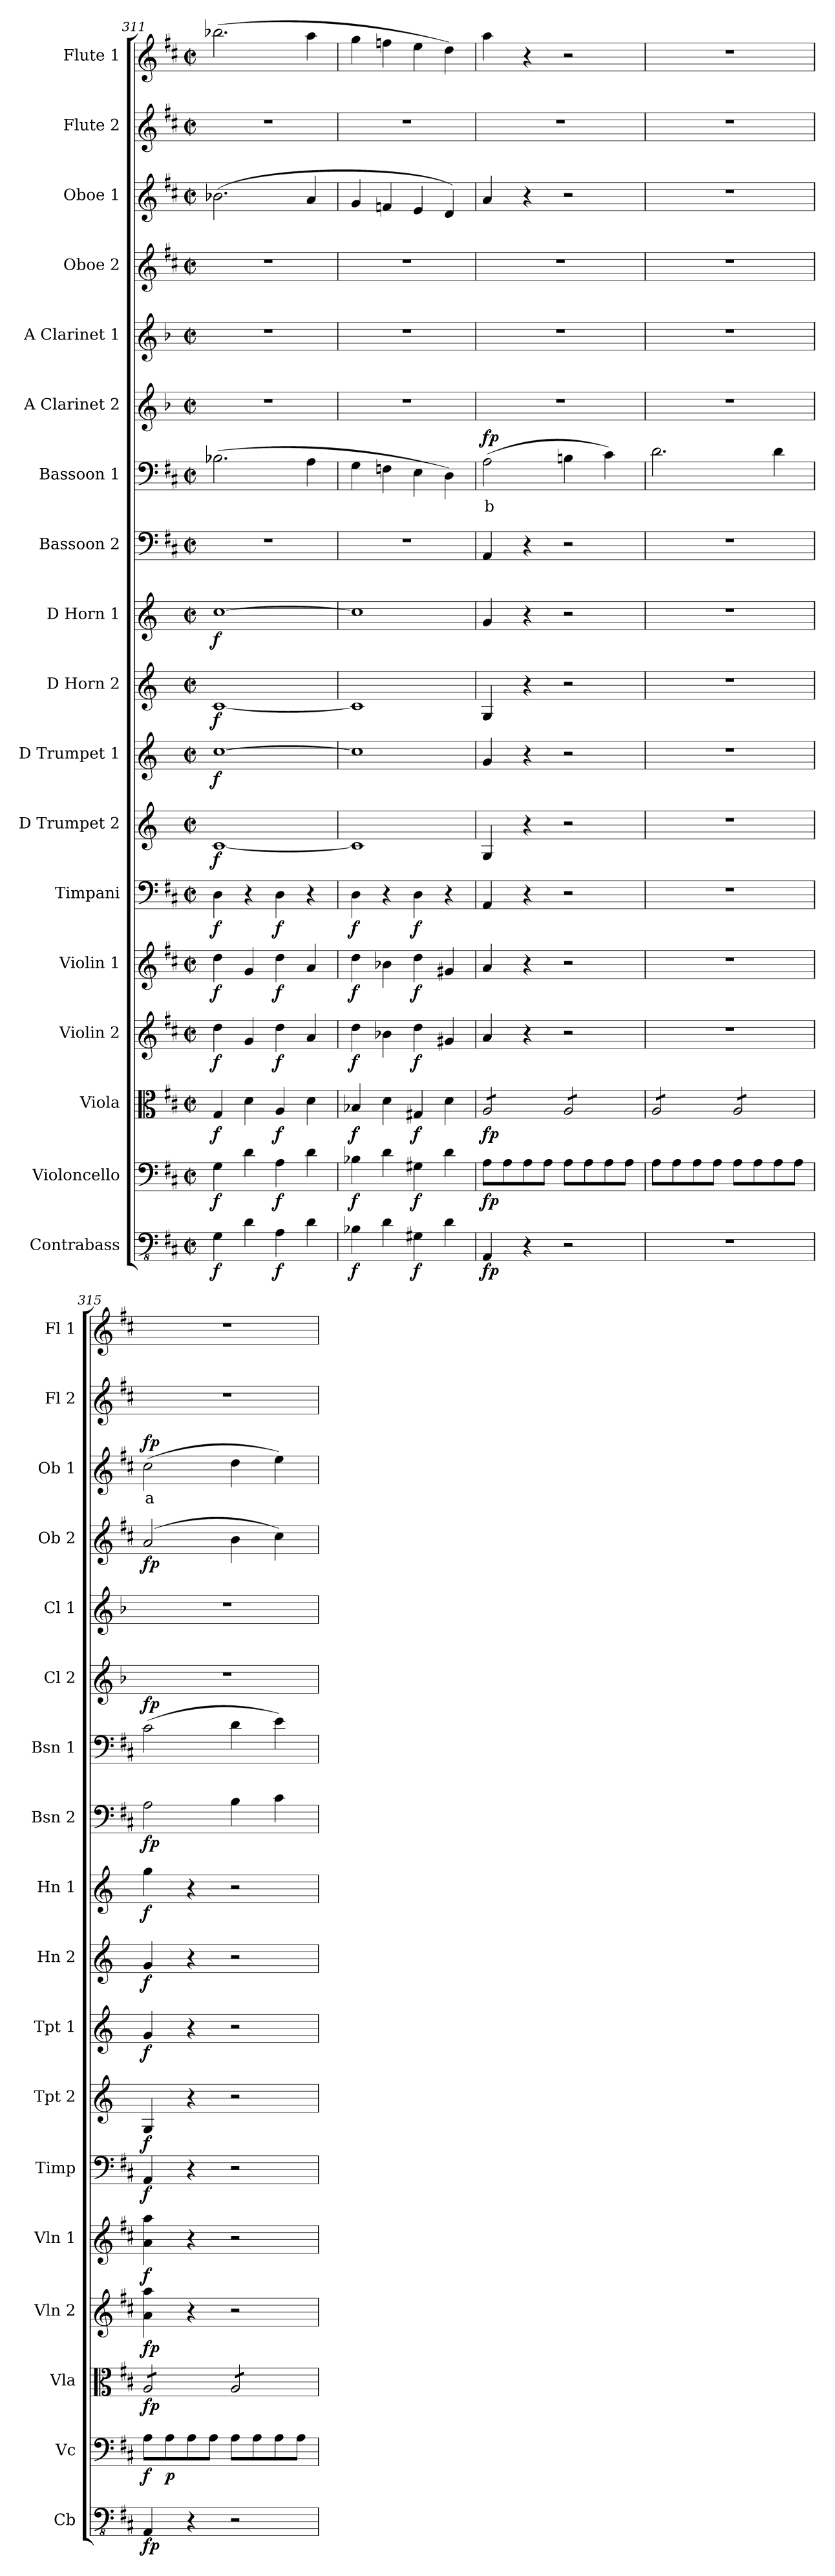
**kern	**dynam	**kern	**dynam	**kern	**dynam	**kern	**dynam	**kern	**dynam	**kern	**dynam	**kern	**dynam	**kern	**dynam	**kern	**dynam	**kern	**dynam	**kern	**dynam	**kern	**text	**dynam	**kern	**kern	**kern	**dynam	**kern	**text	**dynam	**kern	**kern
*part18	*part18	*part17	*part17	*part16	*part16	*part15	*part15	*part14	*part14	*part13	*part13	*part12	*part12	*part11	*part11	*part10	*part10	*part9	*part9	*part8	*part8	*part7	*part7	*part7	*part6	*part5	*part4	*part4	*part3	*part3	*part3	*part2	*part1
*staff18	*staff18	*staff17	*staff17	*staff16	*staff16	*staff15	*staff15	*staff14	*staff14	*staff13	*staff13	*staff12	*staff12	*staff11	*staff11	*staff10	*staff10	*staff9	*staff9	*staff8	*staff8	*staff7	*staff7	*staff7	*staff6	*staff5	*staff4	*staff4	*staff3	*staff3	*staff3	*staff2	*staff1
*I"Contrabass	*	*I"Violoncello	*	*I"Viola	*	*I"Violin 2	*	*I"Violin 1	*	*I"Timpani	*	*I"D Trumpet 2	*	*I"D Trumpet 1	*	*I"D Horn 2	*	*I"D Horn 1	*	*I"Bassoon 2	*	*I"Bassoon 1	*	*	*I"A Clarinet 2	*I"A Clarinet 1	*I"Oboe 2	*	*I"Oboe 1	*	*	*I"Flute 2	*I"Flute 1
*I'Cb	*	*I'Vc	*	*I'Vla	*	*I'Vln 2	*	*I'Vln 1	*	*I'Timp	*	*I'Tpt 2	*	*I'Tpt 1	*	*I'Hn 2	*	*I'Hn 1	*	*I'Bsn 2	*	*I'Bsn 1	*	*	*I'Cl 2	*I'Cl 1	*I'Ob 2	*	*I'Ob 1	*	*	*I'Fl 2	*I'Fl 1
*clefFv4	*	*clefF4	*	*clefC3	*	*clefG2	*	*clefG2	*	*clefF4	*	*clefG2	*	*clefG2	*	*clefG2	*	*clefG2	*	*clefF4	*	*clefF4	*	*	*clefG2	*clefG2	*clefG2	*	*clefG2	*	*	*clefG2	*clefG2
*	*	*	*	*	*	*	*	*	*	*	*	*ITrd-1c-2	*	*ITrd-1c-2	*	*ITrd6c10	*	*ITrd6c10	*	*	*	*	*	*	*ITrd2c3	*ITrd2c3	*	*	*	*	*	*	*
*k[f#c#]	*	*k[f#c#]	*	*k[f#c#]	*	*k[f#c#]	*	*k[f#c#]	*	*k[f#c#]	*	*k[f#c#]	*	*k[f#c#]	*	*k[f#c#]	*	*k[f#c#]	*	*k[f#c#]	*	*k[f#c#]	*	*	*k[f#c#]	*k[f#c#]	*k[f#c#]	*	*k[f#c#]	*	*	*k[f#c#]	*k[f#c#]
*M2/2	*	*M2/2	*	*M2/2	*	*M2/2	*	*M2/2	*	*M2/2	*	*M2/2	*	*M2/2	*	*M2/2	*	*M2/2	*	*M2/2	*	*M2/2	*	*	*M2/2	*M2/2	*M2/2	*	*M2/2	*	*	*M2/2	*M2/2
*met(c|)	*	*met(c|)	*	*met(c|)	*	*met(c|)	*	*met(c|)	*	*met(c|)	*	*met(c|)	*	*met(c|)	*	*met(c|)	*	*met(c|)	*	*met(c|)	*	*met(c|)	*	*	*met(c|)	*met(c|)	*met(c|)	*	*met(c|)	*	*	*met(c|)	*met(c|)
=311	=311	=311	=311	=311	=311	=311	=311	=311	=311	=311	=311	=311	=311	=311	=311	=311	=311	=311	=311	=311	=311	=311	=311	=311	=311	=311	=311	=311	=311	=311	=311	=311	=311
!	!LO:DY:b	!	!LO:DY:b	!	!LO:DY:b	!	!LO:DY:b	!	!LO:DY:b	!	!LO:DY:b	!	!LO:DY:b	!	!LO:DY:b	!	!LO:DY:b	!	!LO:DY:b	!	!	!	!	!	!	!	!	!	!	!	!	!	!
4GG\	f	4G\	f	4G/	f	4dd\	f	4dd\	f	4D\	f	[1d	f	[1dd	f	[1D	f	[1d	f	1r	.	(2.B-X\	.	.	1r	1r	1r	.	(2.b-X\	.	.	1r	(2.bb-X\
4D\	.	4d\	.	4d\	.	4g/	.	4g/	.	4r	.	.	.	.	.	.	.	.	.	.	.	.	.	.	.	.	.	.	.	.	.	.	.
!	!LO:DY:b	!	!LO:DY:b	!	!LO:DY:b	!	!LO:DY:b	!	!LO:DY:b	!	!LO:DY:b	!	!	!	!	!	!	!	!	!	!	!	!	!	!	!	!	!	!	!	!	!	!
4AA\	f	4A\	f	4A/	f	4dd\	f	4dd\	f	4D\	f	.	.	.	.	.	.	.	.	.	.	.	.	.	.	.	.	.	.	.	.	.	.
4D\	.	4d\	.	4d\	.	4a/	.	4a/	.	4r	.	.	.	.	.	.	.	.	.	.	.	4A\	.	.	.	.	.	.	4a/	.	.	.	4aa\
=312	=312	=312	=312	=312	=312	=312	=312	=312	=312	=312	=312	=312	=312	=312	=312	=312	=312	=312	=312	=312	=312	=312	=312	=312	=312	=312	=312	=312	=312	=312	=312	=312	=312
!	!LO:DY:b	!	!LO:DY:b	!	!LO:DY:b	!	!LO:DY:b	!	!LO:DY:b	!	!LO:DY:b	!	!	!	!	!	!	!	!	!	!	!	!	!	!	!	!	!	!	!	!	!	!
4BB-X\	f	4B-X\	f	4B-X/	f	4dd\	f	4dd\	f	4D\	f	1d]	.	1dd]	.	1D]	.	1d]	.	1r	.	4G\	.	.	1r	1r	1r	.	4g/	.	.	1r	4gg\
4D\	.	4d\	.	4d\	.	4b-X\	.	4b-X\	.	4r	.	.	.	.	.	.	.	.	.	.	.	4Fn\	.	.	.	.	.	.	4fn/	.	.	.	4ffn\
!	!LO:DY:b	!	!LO:DY:b	!	!LO:DY:b	!	!LO:DY:b	!	!LO:DY:b	!	!LO:DY:b	!	!	!	!	!	!	!	!	!	!	!	!	!	!	!	!	!	!	!	!	!	!
4GG#X\	f	4G#X\	f	4G#X/	f	4dd\	f	4dd\	f	4D\	f	.	.	.	.	.	.	.	.	.	.	4E\	.	.	.	.	.	.	4e/	.	.	.	4ee\
4D\	.	4d\	.	4d\	.	4g#X/	.	4g#X/	.	4r	.	.	.	.	.	.	.	.	.	.	.	4D\)	.	.	.	.	.	.	4d/)	.	.	.	4dd\)
=313	=313	=313	=313	=313	=313	=313	=313	=313	=313	=313	=313	=313	=313	=313	=313	=313	=313	=313	=313	=313	=313	=313	=313	=313	=313	=313	=313	=313	=313	=313	=313	=313	=313
!	!LO:DY:b	!	!LO:DY:b	!	!LO:DY:b	!	!	!	!	!	!	!	!	!	!	!	!	!	!	!	!	!	!LO:LY:b:color=#FF0000	!LO:DY:b	!	!	!	!	!	!	!	!	!
*	*	*	*	*tremolo	*	*	*	*	*	*	*	*	*	*	*	*	*	*	*	*	*	*	*	*	*	*	*	*	*	*	*	*	*
4AAA/	fp	8A\L	fp	8A/L	fp	4a/	.	4a/	.	4AA/	.	4A/	.	4a/	.	4AA/	.	4A/	.	4AA/	.	(2A\	b	fp	1r	1r	1r	.	4a/	.	.	1r	4aa\
.	.	8A\	.	8A/	.	.	.	.	.	.	.	.	.	.	.	.	.	.	.	.	.	.	.	.	.	.	.	.	.	.	.	.	.
4r	.	8A\	.	8A/	.	4r	.	4r	.	4r	.	4r	.	4r	.	4r	.	4r	.	4r	.	.	.	.	.	.	.	.	4r	.	.	.	4r
.	.	8A\J	.	8A/J	.	.	.	.	.	.	.	.	.	.	.	.	.	.	.	.	.	.	.	.	.	.	.	.	.	.	.	.	.
2r	.	8A\L	.	8A/L	.	2r	.	2r	.	2r	.	2r	.	2r	.	2r	.	2r	.	2r	.	4Bn\	.	.	.	.	.	.	2r	.	.	.	2r
.	.	8A\	.	8A/	.	.	.	.	.	.	.	.	.	.	.	.	.	.	.	.	.	.	.	.	.	.	.	.	.	.	.	.	.
.	.	8A\	.	8A/	.	.	.	.	.	.	.	.	.	.	.	.	.	.	.	.	.	4c#\)	.	.	.	.	.	.	.	.	.	.	.
.	.	8A\J	.	8A/J	.	.	.	.	.	.	.	.	.	.	.	.	.	.	.	.	.	.	.	.	.	.	.	.	.	.	.	.	.
=314	=314	=314	=314	=314	=314	=314	=314	=314	=314	=314	=314	=314	=314	=314	=314	=314	=314	=314	=314	=314	=314	=314	=314	=314	=314	=314	=314	=314	=314	=314	=314	=314	=314
1r	.	8A\L	.	8A/L	.	1r	.	1r	.	1r	.	1r	.	1r	.	1r	.	1r	.	1r	.	2.d\	.	.	1r	1r	1r	.	1r	.	.	1r	1r
.	.	8A\	.	8A/	.	.	.	.	.	.	.	.	.	.	.	.	.	.	.	.	.	.	.	.	.	.	.	.	.	.	.	.	.
.	.	8A\	.	8A/	.	.	.	.	.	.	.	.	.	.	.	.	.	.	.	.	.	.	.	.	.	.	.	.	.	.	.	.	.
.	.	8A\J	.	8A/J	.	.	.	.	.	.	.	.	.	.	.	.	.	.	.	.	.	.	.	.	.	.	.	.	.	.	.	.	.
.	.	8A\L	.	8A/L	.	.	.	.	.	.	.	.	.	.	.	.	.	.	.	.	.	.	.	.	.	.	.	.	.	.	.	.	.
.	.	8A\	.	8A/	.	.	.	.	.	.	.	.	.	.	.	.	.	.	.	.	.	.	.	.	.	.	.	.	.	.	.	.	.
.	.	8A\	.	8A/	.	.	.	.	.	.	.	.	.	.	.	.	.	.	.	.	.	4d\	.	.	.	.	.	.	.	.	.	.	.
.	.	8A\J	.	8A/J	.	.	.	.	.	.	.	.	.	.	.	.	.	.	.	.	.	.	.	.	.	.	.	.	.	.	.	.	.
=315	=315	=315	=315	=315	=315	=315	=315	=315	=315	=315	=315	=315	=315	=315	=315	=315	=315	=315	=315	=315	=315	=315	=315	=315	=315	=315	=315	=315	=315	=315	=315	=315	=315
!	!LO:DY:b	!	!LO:DY:b	!	!LO:DY:b	!	!LO:DY:b	!	!LO:DY:b	!	!LO:DY:b	!	!LO:DY:b	!	!LO:DY:b	!	!LO:DY:b	!	!LO:DY:b	!	!LO:DY:b	!	!	!LO:DY:b	!	!	!	!LO:DY:b	!	!LO:LY:b:color=#FF0000	!LO:DY:b	!	!
4AAA/	fp	8A\L	f	8A/L	fp	4a\ 4aa\	fp	4a\ 4aa\	f	4AA/	f	4A/	f	4a/	f	4A/	f	4a\	f	2A\	fp	(2c#\	.	fp	1r	1r	(2a/	fp	(2cc#\	a	fp	1r	1r
!	!	!	!LO:DY:b	!	!	!	!	!	!	!	!	!	!	!	!	!	!	!	!	!	!	!	!	!	!	!	!	!	!	!	!	!	!
.	.	8A\	p	8A/	.	.	.	.	.	.	.	.	.	.	.	.	.	.	.	.	.	.	.	.	.	.	.	.	.	.	.	.	.
4r	.	8A\	.	8A/	.	4r	.	4r	.	4r	.	4r	.	4r	.	4r	.	4r	.	.	.	.	.	.	.	.	.	.	.	.	.	.	.
.	.	8A\J	.	8A/J	.	.	.	.	.	.	.	.	.	.	.	.	.	.	.	.	.	.	.	.	.	.	.	.	.	.	.	.	.
2r	.	8A\L	.	8A/L	.	2r	.	2r	.	2r	.	2r	.	2r	.	2r	.	2r	.	4B\	.	4d\	.	.	.	.	4b\	.	4dd\	.	.	.	.
.	.	8A\	.	8A/	.	.	.	.	.	.	.	.	.	.	.	.	.	.	.	.	.	.	.	.	.	.	.	.	.	.	.	.	.
.	.	8A\	.	8A/	.	.	.	.	.	.	.	.	.	.	.	.	.	.	.	4c#\	.	4e\)	.	.	.	.	4cc#\)	.	4ee\)	.	.	.	.
.	.	8A\J	.	8A/J	.	.	.	.	.	.	.	.	.	.	.	.	.	.	.	.	.	.	.	.	.	.	.	.	.	.	.	.	.
*	*	*	*	*Xtremolo	*	*	*	*	*	*	*	*	*	*	*	*	*	*	*	*	*	*	*	*	*	*	*	*	*	*	*	*	*
=	=	=	=	=	=	=	=	=	=	=	=	=	=	=	=	=	=	=	=	=	=	=	=	=	=	=	=	=	=	=	=	=	=
*-	*-	*-	*-	*-	*-	*-	*-	*-	*-	*-	*-	*-	*-	*-	*-	*-	*-	*-	*-	*-	*-	*-	*-	*-	*-	*-	*-	*-	*-	*-	*-	*-	*-
